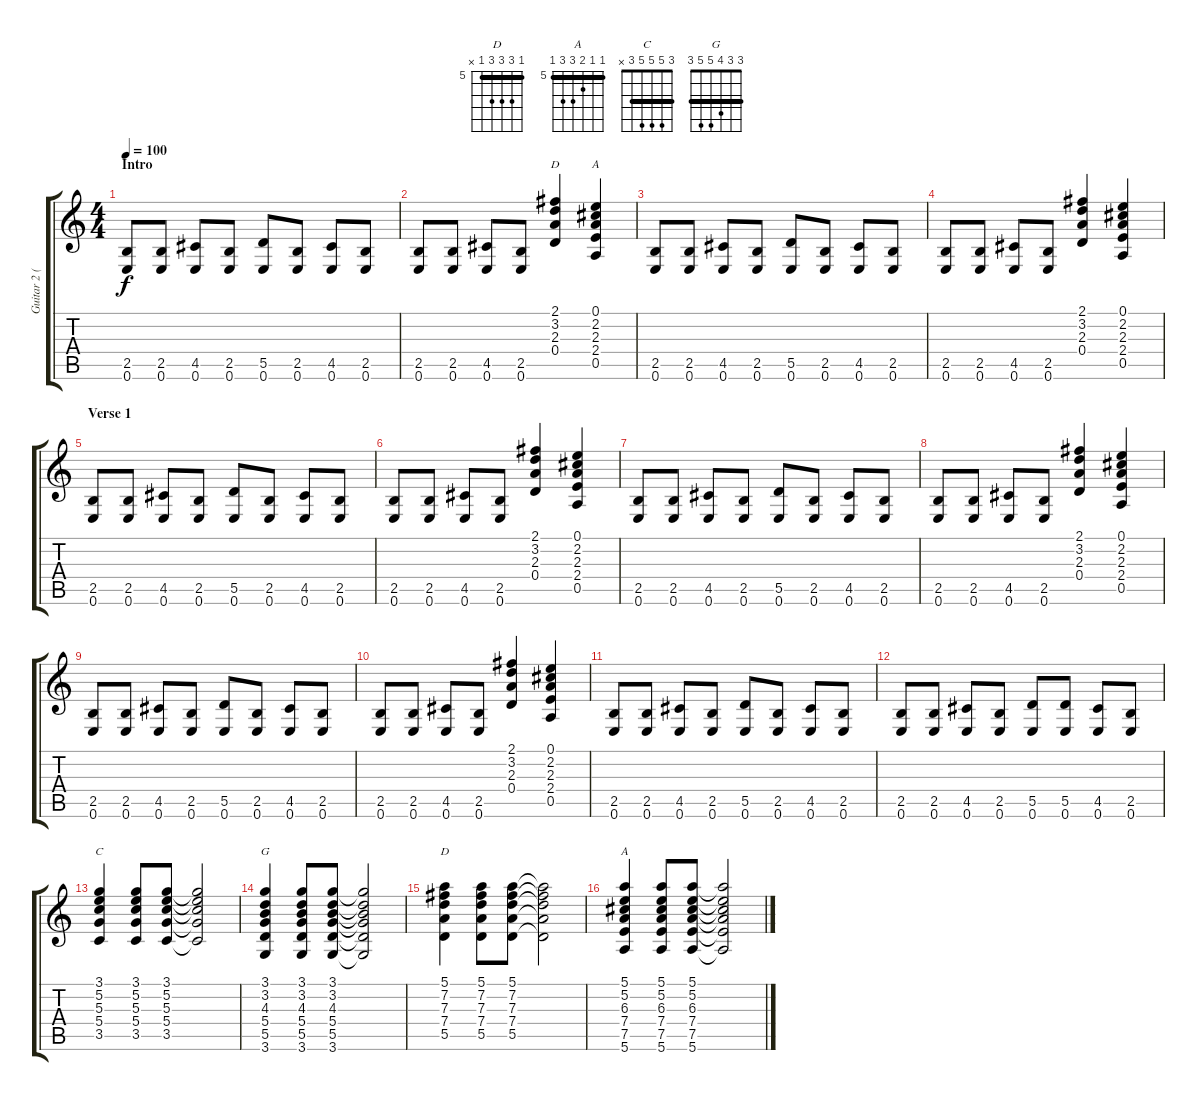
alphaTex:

\track ("Guitar 2 (guitar dub)" "Guitar 2 (") {instrument acousticguitarsteel}
\staff {score tabs}
\tuning (E4 B3 G3 D3 A2 E2) {hide}
\chord ("D" 2 3 2 0 x x) {barre 2}
\chord ("A" 0 2 2 2 0 x)
\chord ("C" 3 5 5 5 3 x) {barre 3}
\chord ("G" 3 3 4 5 5 3) {barre 3}
\chord ("D" 5 7 7 7 5 x) {firstfret 5 barre 5}
\chord ("A" 5 5 6 7 7 5) {firstfret 5 barre 5}
\ts (4 4)
\section ("" "Intro")
\tempo 100
\clef g2
\ks c
(2.5 0.6).8{dy f instrument acousticguitarsteel} (2.5 0.6).8 (4.5 0.6).8 (2.5 0.6).8 (5.5 0.6).8 (2.5 0.6).8 (4.5 0.6).8 (2.5 0.6).8 |
(2.5 0.6).8 (2.5 0.6).8 (4.5 0.6).8 (2.5 0.6).8 (2.1 3.2 2.3 0.4).4{ch "D"} (0.1 2.2 2.3 2.4 0.5).4{ch "A"} |
(2.5 0.6).8 (2.5 0.6).8 (4.5 0.6).8 (2.5 0.6).8 (5.5 0.6).8 (2.5 0.6).8 (4.5 0.6).8 (2.5 0.6).8 |
(2.5 0.6).8 (2.5 0.6).8 (4.5 0.6).8 (2.5 0.6).8 (2.1 3.2 2.3 0.4).4 (0.1 2.2 2.3 2.4 0.5).4 |
\section ("" "Verse 1")
(2.5 0.6).8 (2.5 0.6).8 (4.5 0.6).8 (2.5 0.6).8 (5.5 0.6).8 (2.5 0.6).8 (4.5 0.6).8 (2.5 0.6).8 |
(2.5 0.6).8 (2.5 0.6).8 (4.5 0.6).8 (2.5 0.6).8 (2.1 3.2 2.3 0.4).4 (0.1 2.2 2.3 2.4 0.5).4 |
(2.5 0.6).8 (2.5 0.6).8 (4.5 0.6).8 (2.5 0.6).8 (5.5 0.6).8 (2.5 0.6).8 (4.5 0.6).8 (2.5 0.6).8 |
(2.5 0.6).8 (2.5 0.6).8 (4.5 0.6).8 (2.5 0.6).8 (2.1 3.2 2.3 0.4).4 (0.1 2.2 2.3 2.4 0.5).4 |
(2.5 0.6).8 (2.5 0.6).8 (4.5 0.6).8 (2.5 0.6).8 (5.5 0.6).8 (2.5 0.6).8 (4.5 0.6).8 (2.5 0.6).8 |
(2.5 0.6).8 (2.5 0.6).8 (4.5 0.6).8 (2.5 0.6).8 (2.1 3.2 2.3 0.4).4 (0.1 2.2 2.3 2.4 0.5).4 |
(2.5 0.6).8 (2.5 0.6).8 (4.5 0.6).8 (2.5 0.6).8 (5.5 0.6).8 (2.5 0.6).8 (4.5 0.6).8 (2.5 0.6).8 |
(2.5 0.6).8 (2.5 0.6).8 (4.5 0.6).8 (2.5 0.6).8 (5.5 0.6).8 (5.5 0.6).8 (4.5 0.6).8 (2.5 0.6).8 |
(3.1 5.2 5.3 5.4 3.5).4{ch "C"} (3.1 5.2 5.3 5.4 3.5).8 (3.1 5.2 5.3 5.4 3.5).8 (3.1{t} 5.2{t} 5.3{t} 5.4{t} 3.5{t}).2 |
(3.1 3.2 4.3 5.4 5.5 3.6).4{ch "G"} (3.1 3.2 4.3 5.4 5.5 3.6).8 (3.1 3.2 4.3 5.4 5.5 3.6).8 (3.1{t} 3.2{t} 4.3{t} 5.4{t} 5.5{t} 3.6{t}).2 |
(5.1 7.2 7.3 7.4 5.5).4{ch "D"} (5.1 7.2 7.3 7.4 5.5).8 (5.1 7.2 7.3 7.4 5.5).8 (5.1{t} 7.2{t} 7.3{t} 7.4{t} 5.5{t}).2 |
(5.1 5.2 6.3 7.4 7.5 5.6).4{ch "A"} (5.1 5.2 6.3 7.4 7.5 5.6).8 (5.1 5.2 6.3 7.4 7.5 5.6).8 (5.1{t} 5.2{t} 6.3{t} 7.4{t} 7.5{t} 5.6{t}).2
